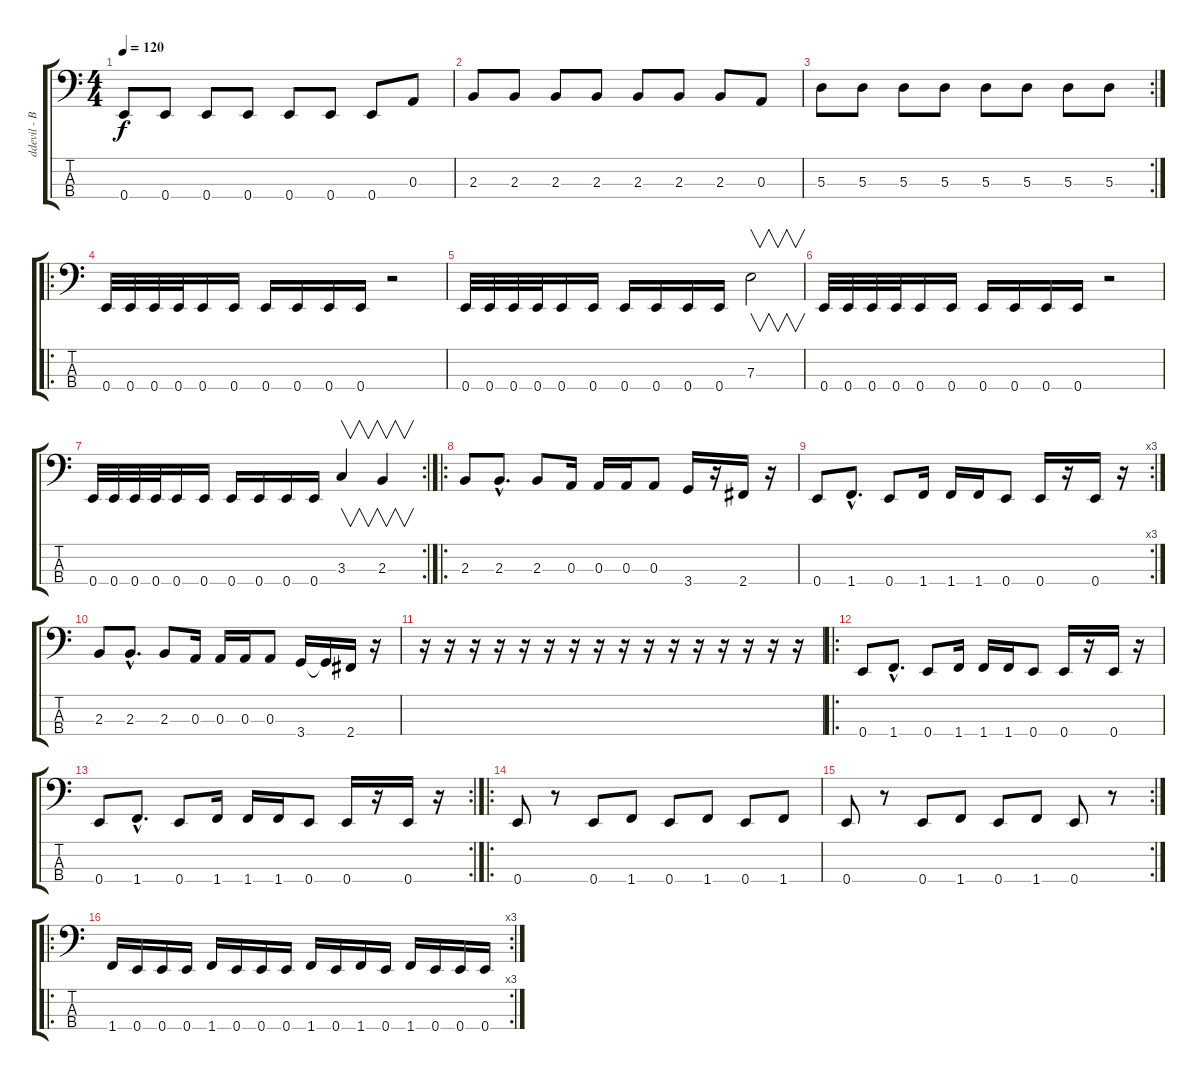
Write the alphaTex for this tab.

\track ("ddevil - Bass" "ddevil - B") {instrument electricbassfinger}
\staff {score tabs}
\tuning (G2 D2 A1 E1) {hide}
\ts (4 4)
\tempo 120
\clef f4
\ks c
0.4.8{dy f} 0.4.8 0.4.8 0.4.8 0.4.8 0.4.8 0.4.8 0.3.8 |
2.3.8 2.3.8 2.3.8 2.3.8 2.3.8 2.3.8 2.3.8 0.3.8 |
\rc 2
5.3.8 5.3.8 5.3.8 5.3.8 5.3.8 5.3.8 5.3.8 5.3.8 |
\ro
0.4.32 0.4.32 0.4.32 0.4.32 0.4.16 0.4.16 0.4.16 0.4.16 0.4.16 0.4.16 r.2 |
0.4.32 0.4.32 0.4.32 0.4.32 0.4.16 0.4.16 0.4.16 0.4.16 0.4.16 0.4.16 7.3.2{v} |
0.4.32 0.4.32 0.4.32 0.4.32 0.4.16 0.4.16 0.4.16 0.4.16 0.4.16 0.4.16 r.2 |
\rc 2
0.4.32 0.4.32 0.4.32 0.4.32 0.4.16 0.4.16 0.4.16 0.4.16 0.4.16 0.4.16 3.3.4{v} 2.3.4{v} |
\ro
2.3.8 2.3{hac}.8{d} 2.3.8 0.3.16 0.3.16 0.3.16 0.3.8 3.4.16 r.16 2.4.16 r.16 |
\rc 3
0.4.8 1.4{hac}.8{d} 0.4.8 1.4.16 1.4.16 1.4.16 0.4.8 0.4.16 r.16 0.4.16 r.16 |
2.3.8 2.3{hac}.8{d} 2.3.8 0.3.16 0.3.16 0.3.16 0.3.8 3.4.16 3.4{t}.16 2.4.16 r.16 |
r.16 r.16 r.16 r.16 r.16 r.16 r.16 r.16 r.16 r.16 r.16 r.16 r.16 r.16 r.16 r.16 |
\ro
0.4.8 1.4{hac}.8{d} 0.4.8 1.4.16 1.4.16 1.4.16 0.4.8 0.4.16 r.16 0.4.16 r.16 |
\rc 2
0.4.8 1.4{hac}.8{d} 0.4.8 1.4.16 1.4.16 1.4.16 0.4.8 0.4.16 r.16 0.4.16 r.16 |
\ro
0.4.8 r.8 0.4.8 1.4.8 0.4.8 1.4.8 0.4.8 1.4.8 |
\rc 2
0.4.8 r.8 0.4.8 1.4.8 0.4.8 1.4.8 0.4.8 r.8 |
\ro
\rc 3
1.4.16 0.4.16 0.4.16 0.4.16 1.4.16 0.4.16 0.4.16 0.4.16 1.4.16 0.4.16 1.4.16 0.4.16 1.4.16 0.4.16 0.4.16 0.4.16
